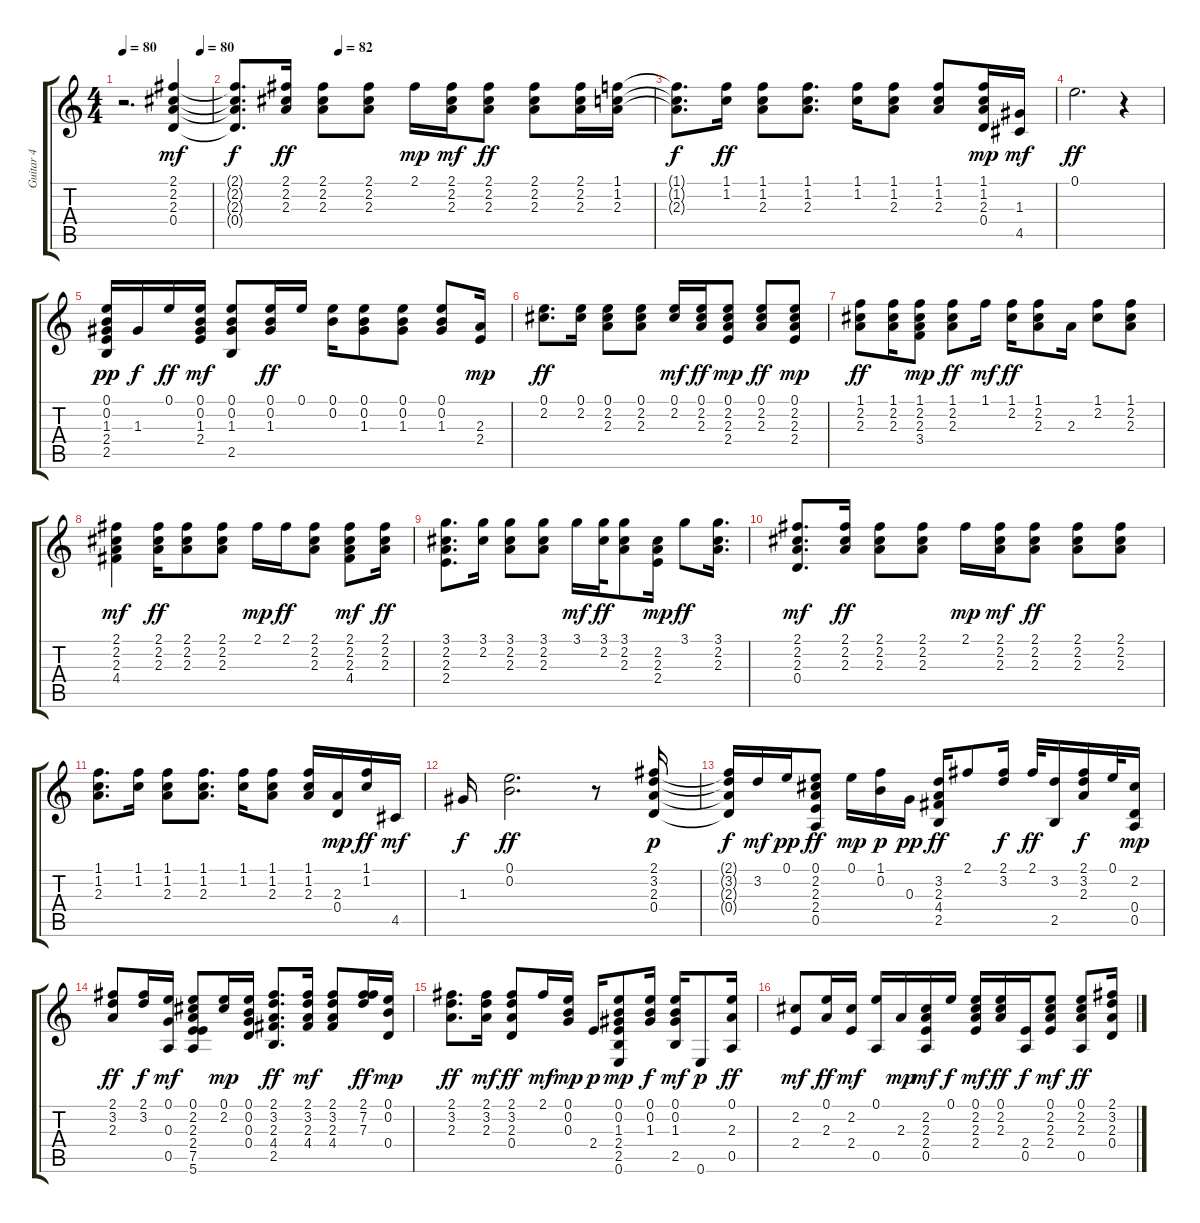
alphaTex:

\track ("Guitar 4" "Guitar 4") {instrument acousticguitarsteel}
\staff {score tabs}
\tuning (E4 B3 G3 D3 A2 E2) {hide}
\ts (4 4)
\tempo 80
\tempo (80 0.875)
\clef g2
\ks c
r.2{d dy f} (2.1 2.2 2.3 0.4).4{dy mf} |
\tempo (82 0.25)
(2.1{t} 2.2{t} 2.3{t} 0.4{t}).8{d dy f} (2.1 2.2 2.3).16{dy ff} (2.1 2.2 2.3).8 (2.1 2.2 2.3).8 2.1.16{dy mp} (2.1 2.2 2.3).16{dy mf} (2.1 2.2 2.3).8{dy ff} (2.1 2.2 2.3).8 (2.1 2.2 2.3).16 (1.1 1.2 2.3).16 |
(1.1{t} 1.2{t} 2.3{t}).8{d dy f} (1.1 1.2).16{dy ff} (1.1 1.2 2.3).8 (1.1 1.2 2.3).8{d} (1.1 1.2).16 (1.1 1.2 2.3).8 (1.1 1.2 2.3).8 (1.1 1.2 2.3 0.4).16{dy mp} (1.3 4.5).16{dy mf} |
0.1.2{d dy ff} r.4 |
(0.1 0.2 1.3 2.4 2.5).16{dy pp} 1.3.16{dy f} 0.1.16{dy ff} (0.1 0.2 1.3 2.4).16{dy mf} (0.1 0.2 1.3 2.5).8 (0.1 0.2 1.3).16{dy ff} 0.1.16 (0.1 0.2).16 (0.1 0.2 1.3).8 (0.1 0.2 1.3).8 (0.1 0.2 1.3).8 (2.3 2.4).16{dy mp} |
(0.1 2.2).8{d dy ff} (0.1 2.2).16 (0.1 2.2 2.3).8 (0.1 2.2 2.3).8 (0.1 2.2).16{dy mf} (0.1 2.2 2.3).16{dy ff} (0.1 2.2 2.3 2.4).8{dy mp} (0.1 2.2 2.3).8{dy ff} (0.1 2.2 2.3 2.4).8{dy mp} |
(1.1 2.2 2.3).8{dy ff} (1.1 2.2 2.3).16 (1.1 2.2 2.3 3.4).8{dy mp} (1.1 2.2 2.3).8{dy ff} 1.1.16{dy mf} (1.1 2.2).16{dy ff} (1.1 2.2 2.3).8 2.3.16 (1.1 2.2).8 (1.1 2.2 2.3).8 |
(2.1 2.2 2.3 4.4).4{dy mf} (2.1 2.2 2.3).16{dy ff} (2.1 2.2 2.3).8 (2.1 2.2 2.3).8 2.1.16{dy mp} 2.1.16{dy ff} (2.1 2.2 2.3).8 (2.1 2.2 2.3 4.4).8{dy mf} (2.1 2.2 2.3).16{dy ff} |
(3.1 2.2 2.3 2.4).8{d} (3.1 2.2).16 (3.1 2.2 2.3).8 (3.1 2.2 2.3).8 3.1.16{dy mf} (3.1 2.2).32{dy ff} (3.1 2.2 2.3).8 (2.2 2.3 2.4).16{dy mp} 3.1.8{dy ff} (3.1 2.2 2.3).16{d} |
(2.1 2.2 2.3 0.4).8{d dy mf} (2.1 2.2 2.3).16{dy ff} (2.1 2.2 2.3).8 (2.1 2.2 2.3).8 2.1.16{dy mp} (2.1 2.2 2.3).16{dy mf} (2.1 2.2 2.3).8{dy ff} (2.1 2.2 2.3).8 (2.1 2.2 2.3).8 |
(1.1 1.2 2.3).8{d} (1.1 1.2).16 (1.1 1.2 2.3).8 (1.1 1.2 2.3).8{d} (1.1 1.2).16 (1.1 1.2 2.3).8 (1.1 1.2 2.3).16 (2.3 0.4).16{dy mp} (1.1 1.2).16{dy ff} 4.5.16{dy mf} |
1.3.16{dy f} (0.1 0.2).2{d dy ff} r.8 (2.1 3.2 2.3 0.4).16{dy p} |
(2.1{t} 3.2{t} 2.3{t} 0.4{t}).16{dy f} 3.2.16{dy mf} 0.1.16{dy pp} (0.1 2.2 2.3 2.4 0.5).8{dy ff} 0.1.16{dy mp} (1.1 0.2).16{dy p} 0.3.16{dy pp} (3.2 2.3 4.4 2.5).16{dy ff} 2.1.8 (2.1 3.2).16{dy f} 2.1.32{dy ff} (3.2 2.5).16 (2.1 3.2 2.3).16{dy f} 0.1.32 (2.2 0.4 0.5).16{dy mp} |
(2.1 3.2 2.3).8{dy ff} (2.1 3.2).16{dy f} (0.1 0.3 0.5).16{dy mf} (0.1 2.2 2.3 2.4 7.5 5.6).8 (0.1 2.2).16{dy mp} (0.1 0.2 0.3 0.4).16 (2.1 3.2 2.3 4.4 2.5).8{d dy ff} (2.1 3.2 2.3 4.4).16{dy mf} (2.1 3.2 2.3 4.4).8 (2.1 7.2 7.3).16{dy ff} (0.1 0.2 0.4).16{dy mp} |
(2.1 3.2 2.3).8{d dy ff} (2.1 3.2 2.3).16{dy mf} (2.1 3.2 2.3 0.4).8{dy ff} 2.1.16{dy mf} (0.1 0.2 0.3).16{dy mp} 2.4.16{dy p} (0.1 0.2 1.3 2.4 2.5 0.6).8{dy mp} (0.1 0.2 1.3).16{dy f} (0.1 0.2 1.3 2.5).16{dy mf} 0.6.8{dy p} (0.1 2.3 0.5).16{dy ff} |
(2.2 2.4).8{dy mf} (0.1 2.3).16{dy ff} (2.2 2.4).16{dy mf} (0.1 0.5).16 2.3.16{dy mp} (2.2 2.3 2.4 0.5).16{dy mf} 0.1.16{dy f} (0.1 2.2 2.3 2.4).16{dy mf} (0.1 2.2 2.3).16{dy ff} (2.4 0.5).16{dy f} (0.1 2.2 2.3 2.4).8{dy mf} (0.1 2.2 2.3 0.5).8{dy ff} (2.1 3.2 2.3 0.4).16
